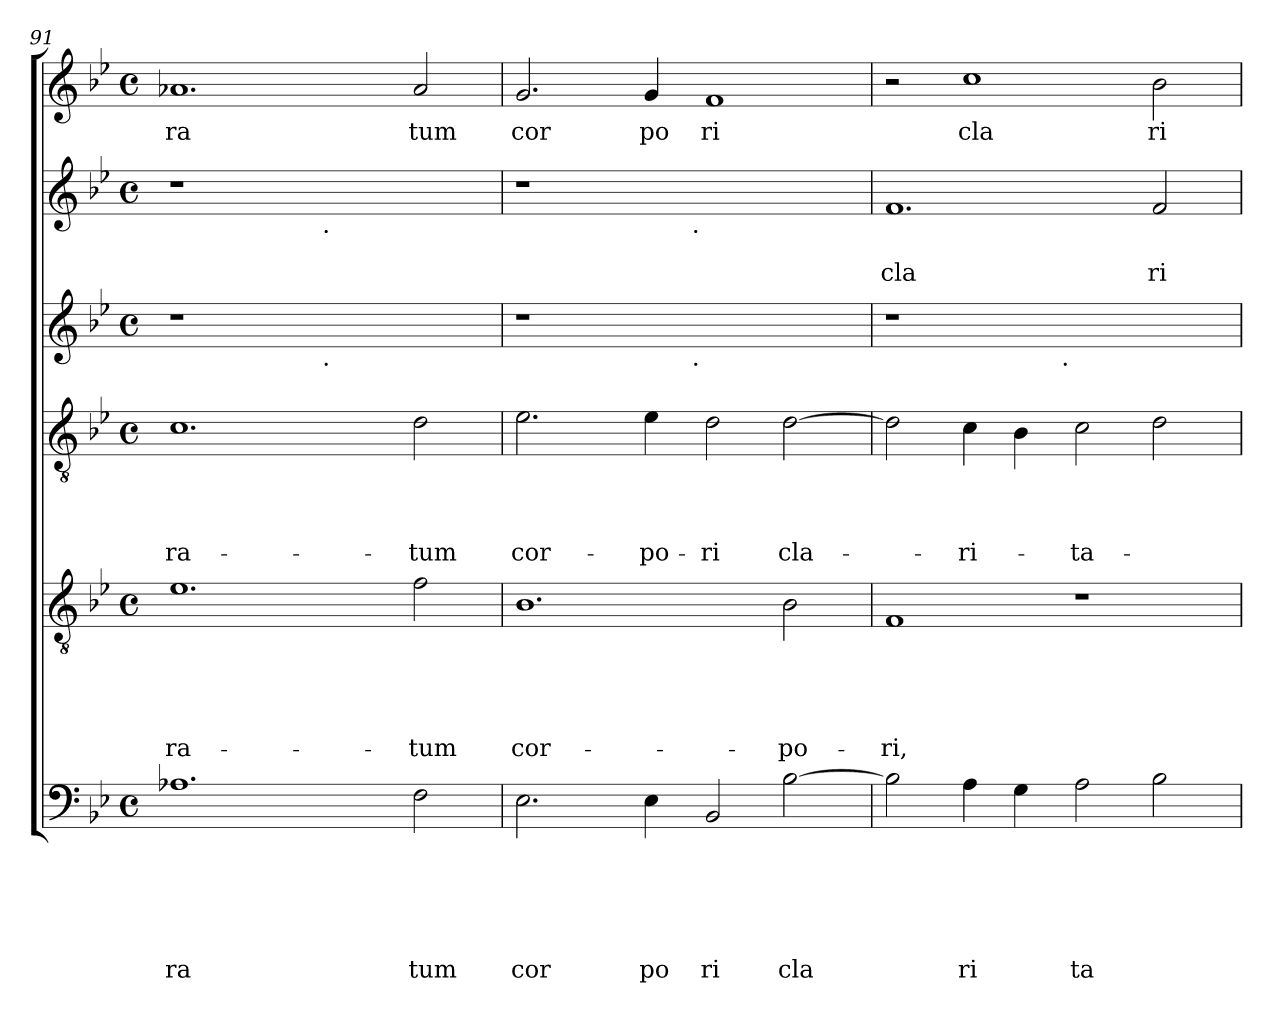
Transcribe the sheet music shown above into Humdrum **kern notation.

**kern	**text	**text	**text	**text	**text	**text	**kern	**text	**text	**text	**text	**text	**kern	**text	**text	**text	**text	**kern	**kern	**text	**text	**kern	**text
*part6	*part6	*part6	*part6	*part6	*part6	*part6	*part5	*part5	*part5	*part5	*part5	*part5	*part4	*part4	*part4	*part4	*part4	*part3	*part2	*part2	*part2	*part1	*part1
*staff6	*staff6	*staff6	*staff6	*staff6	*staff6	*staff6	*staff5	*staff5	*staff5	*staff5	*staff5	*staff5	*staff4	*staff4	*staff4	*staff4	*staff4	*staff3	*staff2	*staff2	*staff2	*staff1	*staff1
*clefF4	*	*	*	*	*	*	*clefGv2	*	*	*	*	*	*clefGv2	*	*	*	*	*clefG2	*clefG2	*	*	*clefG2	*
*k[b-e-]	*	*	*	*	*	*	*k[b-e-]	*	*	*	*	*	*k[b-e-]	*	*	*	*	*k[b-e-]	*k[b-e-]	*	*	*k[b-e-]	*
*B-:	*	*	*	*	*	*	*B-:	*	*	*	*	*	*B-:	*	*	*	*	*B-:	*B-:	*	*	*B-:	*
*M4/4	*	*	*	*	*	*	*M4/4	*	*	*	*	*	*M4/4	*	*	*	*	*M4/4	*M4/4	*	*	*M4/4	*
*met(c)	*	*	*	*	*	*	*met(c)	*	*	*	*	*	*met(c)	*	*	*	*	*met(c)	*met(c)	*	*	*met(c)	*
=91	=91	=91	=91	=91	=91	=91	=91	=91	=91	=91	=91	=91	=91	=91	=91	=91	=91	=91	=91	=91	=91	=91	=91
!	!	!	!	!	!	!LO:LY:b	!	!	!	!	!	!LO:LY:b	!	!	!	!	!LO:LY:b	!	!	!	!	!	!LO:LY:b
*	*	*	*	*	*	*	*	*	*	*	*	*	*	*	*	*	*	*^	*^	*	*	*	*
1.A-X	.	.	.	.	.	ra	1.e-	.	.	.	.	-ra-	1.c	.	.	.	-ra-	1r	2ryy	1r	2ryy	.	.	1.a-X	ra
.	.	.	.	.	.	.	.	.	.	.	.	.	.	.	.	.	.	.	4...ryy	.	4...ryy	.	.	.	.
!	!	!	!	!	!	!	!	!	!	!	!	!	!	!	!	!	!	!	!	!	!LO:TX:b:t=.	!	!	!	!
!	!	!	!	!	!	!	!	!	!	!	!	!	!	!	!	!	!	!	!LO:TX:b:t=.	!	!	!	!	!	!
.	.	.	.	.	.	.	.	.	.	.	.	.	.	.	.	.	.	.	1ryy	.	1ryy	.	.	.	.
.	.	.	.	.	.	.	.	.	.	.	.	.	.	.	.	.	.	1ryy	.	1ryy	.	.	.	.	.
!	!	!	!	!	!	!LO:LY:b	!	!	!	!	!	!LO:LY:b	!	!	!	!	!LO:LY:b	!	!	!	!	!	!	!	!LO:LY:b
2F\	.	.	.	.	.	tum	2f\	.	.	.	.	-tum	2d\	.	.	.	-tum	.	.	.	.	.	.	2a-/	tum
.	.	.	.	.	.	.	.	.	.	.	.	.	.	.	.	.	.	.	32ryy	.	32ryy	.	.	.	.
=92	=92	=92	=92	=92	=92	=92	=92	=92	=92	=92	=92	=92	=92	=92	=92	=92	=92	=92	=92	=92	=92	=92	=92	=92	=92
!	!	!	!	!	!	!LO:LY:b	!	!	!	!	!	!LO:LY:b	!	!	!	!	!LO:LY:b	!	!	!	!	!	!	!	!LO:LY:b
2.E-\	.	.	.	.	.	cor	1.B-	.	.	.	.	cor-	2.e-\	.	.	.	cor-	1r	2ryy	1r	2ryy	.	.	2.g/	cor
.	.	.	.	.	.	.	.	.	.	.	.	.	.	.	.	.	.	.	4...ryy	.	4...ryy	.	.	.	.
!	!	!	!	!	!	!LO:LY:b	!	!	!	!	!	!	!	!	!	!	!LO:LY:b	!	!	!	!	!	!	!	!LO:LY:b
4E-\	.	.	.	.	.	po	.	.	.	.	.	.	4e-\	.	.	.	-po-	.	.	.	.	.	.	4g/	po
!	!	!	!	!	!	!	!	!	!	!	!	!	!	!	!	!	!	!	!	!	!LO:TX:b:t=.	!	!	!	!
!	!	!	!	!	!	!	!	!	!	!	!	!	!	!	!	!	!	!	!LO:TX:b:t=.	!	!	!	!	!	!
.	.	.	.	.	.	.	.	.	.	.	.	.	.	.	.	.	.	.	1ryy	.	1ryy	.	.	.	.
!	!	!	!	!	!	!LO:LY:b	!	!	!	!	!	!	!	!	!	!	!LO:LY:b	!	!	!	!	!	!	!	!LO:LY:b
2BB-/	.	.	.	.	.	ri	.	.	.	.	.	.	2d\	.	.	.	-ri	1ryy	.	1ryy	.	.	.	1f	ri
!	!	!	!	!	!	!LO:LY:b	!	!	!	!	!	!LO:LY:b	!	!	!	!	!LO:LY:b	!	!	!	!	!	!	!	!
[>2B-\	.	.	.	.	.	cla	2B-\	.	.	.	.	-po-	[>2d\	.	.	.	cla-	.	.	.	.	.	.	.	.
.	.	.	.	.	.	.	.	.	.	.	.	.	.	.	.	.	.	.	32ryy	.	32ryy	.	.	.	.
=93	=93	=93	=93	=93	=93	=93	=93	=93	=93	=93	=93	=93	=93	=93	=93	=93	=93	=93	=93	=93	=93	=93	=93	=93	=93
!	!	!	!	!	!	!	!	!	!	!	!	!LO:LY:b	!	!	!	!	!	!	!	!	!	!	!LO:LY:b	!	!
*	*	*	*	*	*	*	*	*	*	*	*	*	*	*	*	*	*	*	*	*v	*v	*	*	*	*
2B-\]	.	.	.	.	.	.	1F	.	.	.	.	-ri,	2d\]	.	.	.	.	1r	2ryy	1.f	.	cla	2r	.
!	!	!	!	!	!	!LO:LY:b	!	!	!	!	!	!	!	!	!	!	!LO:LY:b	!	!	!	!	!	!	!LO:LY:b
4A\	.	.	.	.	.	ri	.	.	.	.	.	.	4c\	.	.	.	-ri-	.	4...ryy	.	.	.	1cc	cla
4G\	.	.	.	.	.	.	.	.	.	.	.	.	4B-\	.	.	.	.	.	.	.	.	.	.	.
!	!	!	!	!	!	!	!	!	!	!	!	!	!	!	!	!	!	!	!LO:TX:b:t=.	!	!	!	!	!
.	.	.	.	.	.	.	.	.	.	.	.	.	.	.	.	.	.	.	1ryy	.	.	.	.	.
!	!	!	!	!	!	!LO:LY:b	!	!	!	!	!	!	!	!	!	!	!LO:LY:b	!	!	!	!	!	!	!
2A\	.	.	.	.	.	ta	1r	.	.	.	.	.	2c\	.	.	.	-ta-	1ryy	.	.	.	.	.	.
!	!	!	!	!	!	!	!	!	!	!	!	!	!	!	!	!	!	!	!	!	!	!LO:LY:b	!	!LO:LY:b
2B-\	.	.	.	.	.	.	.	.	.	.	.	.	2d\	.	.	.	.	.	.	2f/	.	ri	2b-\	ri
.	.	.	.	.	.	.	.	.	.	.	.	.	.	.	.	.	.	.	32ryy	.	.	.	.	.
*	*	*	*	*	*	*	*	*	*	*	*	*	*	*	*	*	*	*v	*v	*	*	*	*	*
=	=	=	=	=	=	=	=	=	=	=	=	=	=	=	=	=	=	=	=	=	=	=	=
*-	*-	*-	*-	*-	*-	*-	*-	*-	*-	*-	*-	*-	*-	*-	*-	*-	*-	*-	*-	*-	*-	*-	*-
